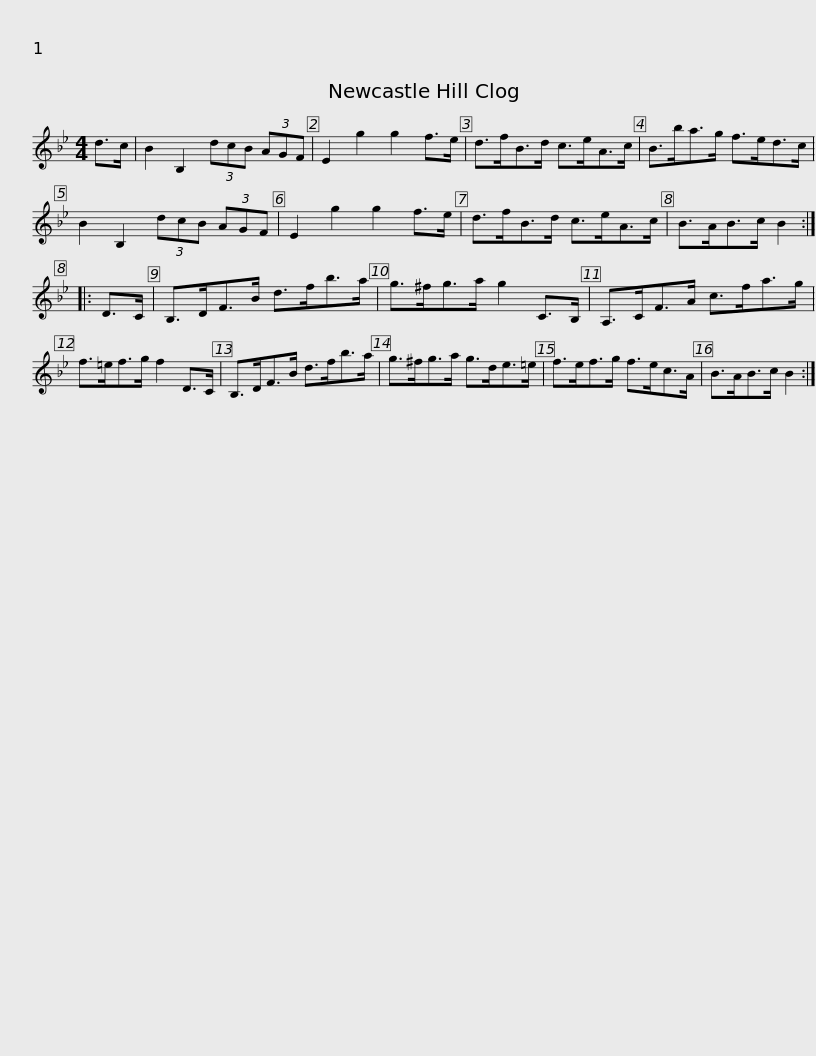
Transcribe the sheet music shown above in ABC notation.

X:1
L:1/8
M:4/4
I:linebreak $
K:Bb
V:1 treble
V:1
 d>c | B2 B,2 (3dcB (3AGF | E2 g2 g2 f>e | d>fB>d c>eA>c | B>ba>g f>ed>c | %5
 B2 B,2 (3dcB (3AGF |$ E2 g2 g2 f>e | d>fB>d c>eA>c | B>AB>c B2 :: D>C | %10
 B,>DF>B d>fb>a | g>^fg>a g2 C>B, |$ A,>CF>A c>fa>g | f>=ef>g f2 D>C | B,>DF>B d>fb>a | %15
 g>^fg>a g>de>=e |$ f>ef>g f>ec>A | B>AB>c B2 :| %18
